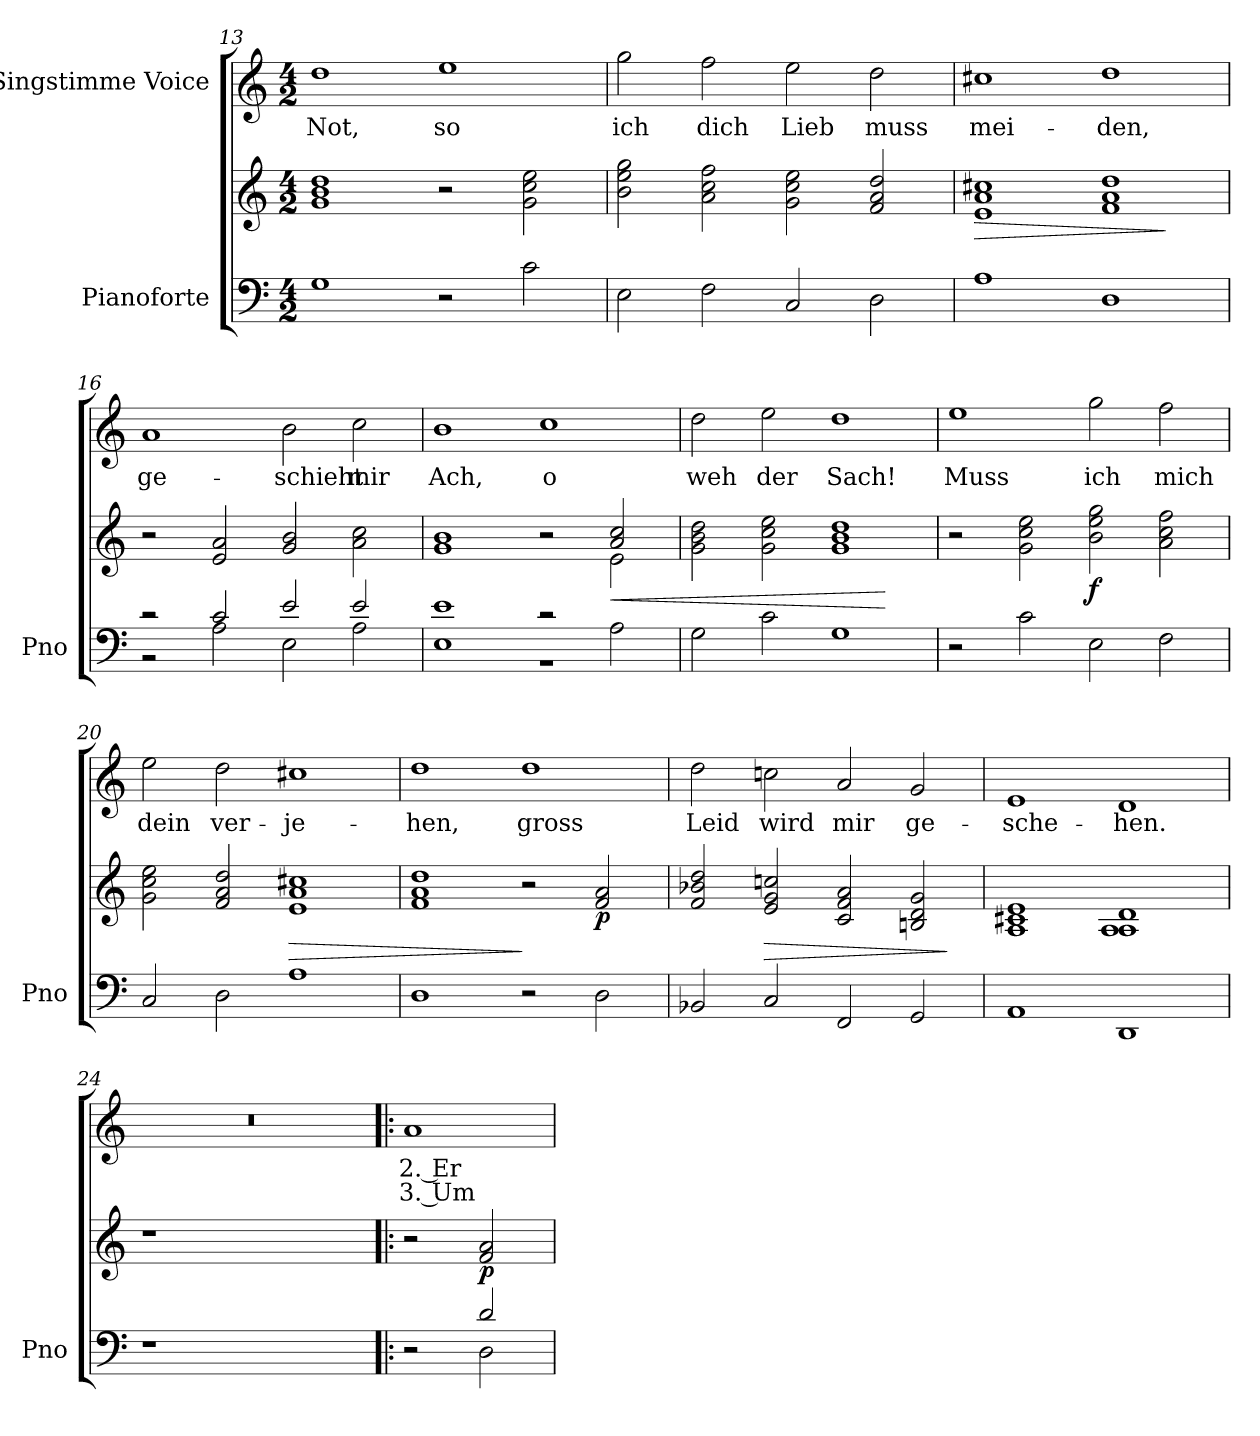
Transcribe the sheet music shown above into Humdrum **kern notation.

**kern	**kern	**dynam	**kern	**text	**text
*part2	*part2	*part2	*part1	*part1	*part1
*staff3	*staff2	*staff2/3	*staff1	*staff1	*staff1
*I"Pianoforte	*	*	*I"Singstimme Voice	*	*
*I'Pno	*	*	*	*	*
*clefF4	*clefG2	*	*clefG2	*	*
*k[]	*k[]	*	*k[]	*	*
*M4/2	*M4/2	*	*M4/2	*	*
=13	=13	=13	=13	=13	=13
1G	1g 1b 1dd	.	1dd	Not,	.
2r	2r	.	1ee	so	.
2c\	2g\ 2cc\ 2ee\	.	.	.	.
=14	=14	=14	=14	=14	=14
2E\	2b\ 2ee\ 2gg\	.	2gg\	ich	.
2F\	2a\ 2cc\ 2ff\	.	2ff\	dich	.
2C/	2g\ 2cc\ 2ee\	.	2ee\	Lieb	.
2D\	2f/ 2a/ 2dd/	.	2dd\	muss	.
=15	=15	=15	=15	=15	=15
!	!	!LO:HP:b	!	!	!
1A	1e 1a 1cc#X	>	1cc#X	mei-	.
1D	1f 1a 1dd	.	1dd	-den,	.
.	.	]	.	.	.
=16	=16	=16	=16	=16	=16
*^	*	*	*	*	*
2r	2r	2r	.	1a	ge-	.
2c/	2A\	2e/ 2a/	.	.	.	.
2e/	2E\	2g/ 2b/	.	2b\	-schieht	.
2e/	2A\	2a\ 2cc\	.	2cc\	mir	.
=17	=17	=17	=17	=17	=17	=17
*	*	*^	*	*	*	*
1e	1E	1g 1b	1.ryy	.	1b	Ach,	.
2r	1r	2r	.	.	1cc	o	.
!	!	!	!	!LO:HP:b	!	!	!
2A\	.	2a/ 2cc/	2e\	<	.	.	.
*v	*v	*	*	*	*	*	*
*	*v	*v	*	*	*	*
=18	=18	=18	=18	=18	=18
2G\	2g\ 2b\ 2dd\	.	2dd\	weh	.
2c\	2g\ 2cc\ 2ee\	.	2ee\	der	.
1G	1g 1b 1dd	.	1dd	Sach!	.
.	.	[	.	.	.
=19	=19	=19	=19	=19	=19
2r	2r	.	1ee	Muss	.
2c\	2g\ 2cc\ 2ee\	.	.	.	.
!	!	!LO:DY:b	!	!	!
2E\	2b\ 2ee\ 2gg\	f	2gg\	ich	.
2F\	2a\ 2cc\ 2ff\	.	2ff\	mich	.
=20	=20	=20	=20	=20	=20
2C/	2g\ 2cc\ 2ee\	.	2ee\	dein	.
2D\	2f/ 2a/ 2dd/	.	2dd\	ver-	.
!	!	!LO:HP:b	!	!	!
1A	1e 1a 1cc#X	>	1cc#X	-je-	.
=21	=21	=21	=21	=21	=21
1D	1f 1a 1dd	.	1dd	-hen,	.
2r	2r	]	1dd	gross	.
!	!	!LO:DY:b	!	!	!
2D\	2f/ 2a/	p	.	.	.
=22	=22	=22	=22	=22	=22
2BB-X/	2f/ 2b-X/ 2dd/	.	2dd\	Leid	.
!	!	!LO:HP:b	!	!	!
2C/	2e/ 2g/ 2ccn/	>	2ccn\	wird	.
2FF/	2c/ 2f/ 2a/	.	2a/	mir	.
2GG/	2Bn/ 2d/ 2g/	.	2g/	ge-	.
.	.	]	.	.	.
=23	=23	=23	=23	=23	=23
*	*^	*	*	*	*
1AA	1A 1c#X 1e	1ryy	.	1e	-sche-	.
1DD	1A 1d	1A	.	1d	-hen.	.
*	*v	*v	*	*	*	*
=24	=24	=24	=24	=24	=24
1r	1r	.	0r	.	.
1ryy	1ryy	.	.	.	.
=24X1!|:	=24X1!|:	=24X1!|:	=24X1!|:	=24X1!|:	=24X1!|:
*^	*	*	*	*	*
2r	2ryy	2r	.	1a	2. Er-	3. Um
!	!	!	!LO:DY:b	!	!	!
2d/	2D\	2f/ 2a/	p	.	.	.
*v	*v	*	*	*	*	*
=	=	=	=	=	=
*-	*-	*-	*-	*-	*-
